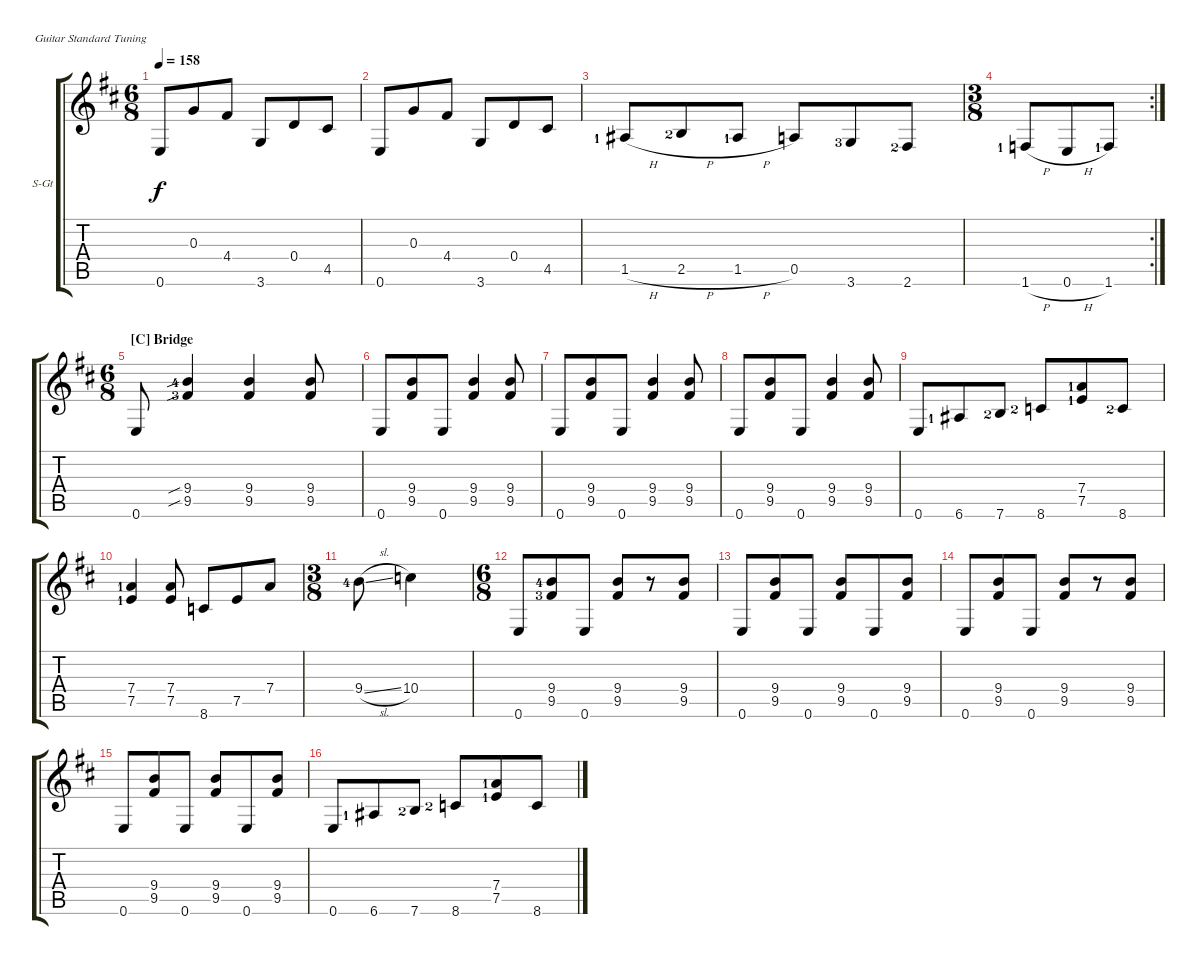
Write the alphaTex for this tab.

\defaultSystemsLayout 4
\bracketExtendMode groupsimilarinstruments
\firstSystemTrackNameOrientation horizontal
\otherSystemsTrackNameOrientation horizontal
\track ("Steel Guitar" "S-Gt") {instrument acousticguitarsteel}
\staff {score tabs}
\tuning (E4 B3 G3 D3 A2 E2)
\ts (6 8)
\tempo 158
\clef g2
\scale
0.235514
\ks d
0.6.8{dy f} 0.3.8 4.4.8 3.6.8 0.4.8 4.5.8 |
\scale
0.235514 0.6.8 0.3.8 4.4.8 3.6.8 0.4.8 4.5.8 |
\scale
0.239252 1.5{h lf 2}.8 2.5{h lf 3}.8 1.5{h lf 2}.8 0.5.8 3.6{lf 4}.8 2.6{lf 3}.8 |
\rc 2
\ts (3 8)
\scale
0.28972 1.6{h lf 2}.8 0.6{h}.8 1.6{lf 2}.8 |
\ts (6 8)
\section ("C" "Bridge")
\scale
0.340909 0.6.8 (9.4{sib lf 5} 9.5{sib lf 4}).4 (9.4 9.5).4 (9.4 9.5).8 |
\scale
0.219697 0.6.8 (9.4 9.5).8 0.6.8 (9.4 9.5).4 (9.4 9.5).8 |
\scale
0.219697 0.6.8 (9.4 9.5).8 0.6.8 (9.4 9.5).4 (9.4 9.5).8 |
\scale
0.219697 0.6.8 (9.4 9.5).8 0.6.8 (9.4 9.5).4 (9.4 9.5).8 |
\scale
0.220968 0.6.8 6.6{lf 2}.8 7.6{lf 3}.8 8.6{lf 3}.8 (7.4{lf 2} 7.5{lf 2}).8 8.6{lf 3}.8 |
\scale
0.225806 (7.4{lf 2} 7.5{lf 2}).4 (7.4 7.5).8 8.6.8 7.5.8 7.4.8 |
\ts (3 8)
\scale
0.230645 9.4{sl lf 5}.8 10.4.4 |
\ts (6 8)
\scale
0.322581 0.6.8 (9.4{lf 5} 9.5{lf 4}).8 0.6.8 (9.4 9.5).8 r.8 (9.4 9.5).8 |
\scale
0.24466 0.6.8 (9.4 9.5).8 0.6.8 (9.4 9.5).8 0.6.8 (9.4 9.5).8 |
\scale
0.24466 0.6.8 (9.4 9.5).8 0.6.8 (9.4 9.5).8 r.8 (9.4 9.5).8 |
\scale
0.24466 0.6.8 (9.4 9.5).8 0.6.8 (9.4 9.5).8 0.6.8 (9.4 9.5).8 |
\scale
0.266019 0.6.8 6.6{lf 2}.8 7.6{lf 3}.8 8.6{lf 3}.8 (7.4{lf 2} 7.5{lf 2}).8 8.6.8
